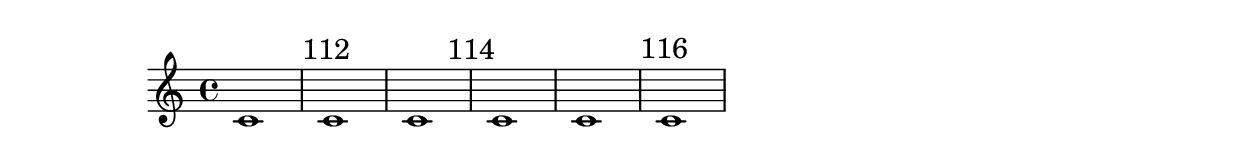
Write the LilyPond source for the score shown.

%% Do not edit this file; it is automatically
%% generated from LSR http://lsr.dsi.unimi.it
%% This file is in the public domain.
\version "2.13.39"

\header {
  lsrtags = "rhythms"

%% Translation of GIT committish: a874fda3641c9e02f61be5c41b215b8304b8ed00
  texidoces = "

Los números de compás se alinean de forma predeterminada por la
derecha con su objeto padre. Éste es por lo general el borde
izquierdo de una línea o, si los números se imprimen dentro de la
línea, el lado izquierdo de una línea divisoria.  Los números
también se pueden situar directamente sobre la barra de compás o
alineados por la izquierda con ella.

"

  doctitlees = "Alineación de los números de compás"


%% Translation of GIT committish: 0a868be38a775ecb1ef935b079000cebbc64de40
  texidocde = "
Taktnummern sind standardmäßig links an ihrem Ursprungsobjekt
ausgerichtet.  Das ist normalerweise die linke Ecke einer Linie oder,
wenn die Nummern innerhalb einer Zeile gesetzt werden, auf der
linken Seite eines Taktstrichs.  Die Nummern können auch
direkt über dem Taktstrich positioniert werden oder rechts vom
Taktstrich gesetzt werden.

"
  doctitlede = "Taktnummern ausrichten"



%% Translation of GIT committish: 374d57cf9b68ddf32a95409ce08ba75816900f6b
  texidocfr = "
Les numéros de mesure s'alignent en principe sur la droite de l'objet
dont ils dépendent.  C'est normalement le coin gauche de la portée ou,
en cours de ligne, à gauche de la barre.  Vous pouvez toutefois les
centrer par rapport à la barre ou les afficher à droite de la barre.

"
  doctitlefr = "Alignement des numéros de mesure"

  texidoc = "
Bar numbers by default are right-aligned to their parent object. This
is usually the left edge of a line or, if numbers are printed within a
line, the left hand side of a bar line.  The numbers may also be
positioned directly over the bar line or left-aligned to the bar line.

"
  doctitle = "Aligning bar numbers"
} % begin verbatim

\relative c' {
  \set Score.currentBarNumber = #111
  \override Score.BarNumber #'break-visibility = #all-visible
  % Increase the size of the bar number by 2
  \override Score.BarNumber #'font-size = #2
  % Print a bar number every second measure
  \set Score.barNumberVisibility = #(every-nth-bar-number-visible 2)
  c1 | c1
  % Center-align bar numbers
  \override Score.BarNumber #'self-alignment-X = #CENTER
  c1 | c1
  % Left-align bar numbers
  \override Score.BarNumber #'self-alignment-X = #LEFT
  c1 | c1
}

